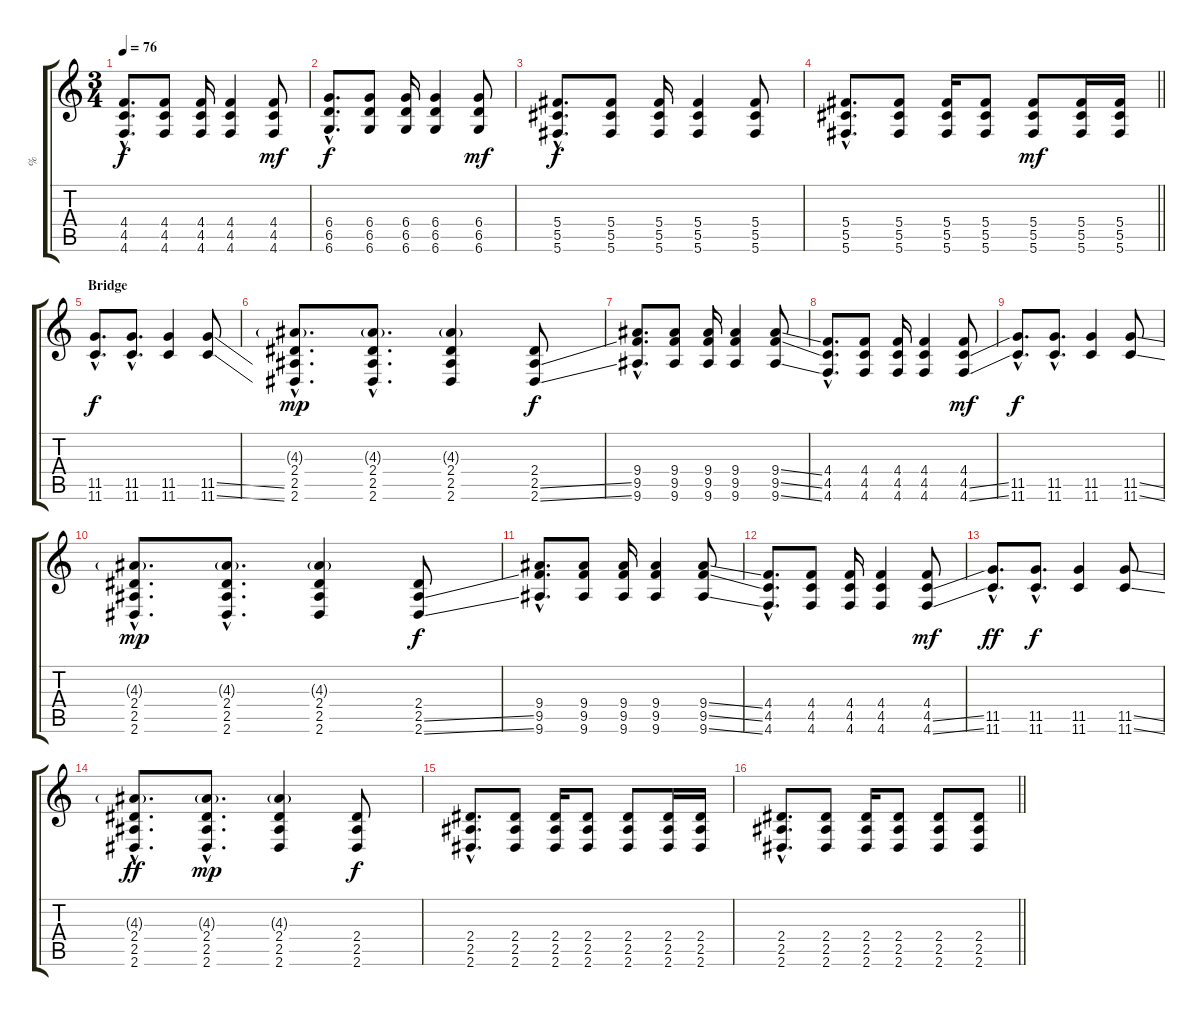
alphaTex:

\track ("%" "%") {instrument electricguitarclean}
\staff {score tabs}
\tuning (Eb4 Bb3 Gb3 Db3 Ab2 Db2) {hide}
\ts (3 4)
\tempo 76
\clef g2
\ks c
(4.4{hac} 4.5{hac} 4.6{hac}).8{d dy f} (4.4 4.5 4.6).8 (4.4 4.5 4.6).16 (4.4 4.5 4.6).4 (4.4 4.5 4.6).8{dy mf} |
(6.4{hac} 6.5{hac} 6.6{hac}).8{d dy f} (6.4 6.5 6.6).8 (6.4 6.5 6.6).16 (6.4 6.5 6.6).4 (6.4 6.5 6.6).8{dy mf} |
(5.4{hac} 5.5{hac} 5.6{hac}).8{d dy f} (5.4 5.5 5.6).8 (5.4 5.5 5.6).16 (5.4 5.5 5.6).4 (5.4 5.5 5.6).8 |
\barLineRight lightlight
(5.4{hac} 5.5{hac} 5.6{hac}).8{d} (5.4 5.5 5.6).8 (5.4 5.5 5.6).16 (5.4 5.5 5.6).8 (5.4 5.5 5.6).8{dy mf} (5.4 5.5 5.6).16 (5.4 5.5 5.6).16 |
\section ("" "Bridge")
(11.5{hac} 11.6{hac}).8{d dy f volume 6 instrument distortionguitar} (11.5{hac} 11.6{hac}).8{d} (11.5 11.6).4 (11.5{ss} 11.6{ss}).8 |
(4.3{g hac} 2.4{hac} 2.5{hac} 2.6{hac}).8{d dy mp} (4.3{g hac} 2.4{hac} 2.5{hac} 2.6{hac}).8{d} (4.3{g} 2.4 2.5 2.6).4 (2.4 2.5{ss} 2.6{ss}).8{dy f} |
(9.4{hac} 9.5{hac} 9.6{hac}).8{d} (9.4 9.5 9.6).8 (9.4 9.5 9.6).16 (9.4 9.5 9.6).4 (9.4{ss} 9.5{ss} 9.6{ss}).8 |
(4.4{hac} 4.5{hac} 4.6{hac}).8{d} (4.4 4.5 4.6).8 (4.4 4.5 4.6).16 (4.4 4.5 4.6).4 (4.4 4.5{ss} 4.6{ss}).8{dy mf} |
(11.5{hac} 11.6{hac}).8{d dy f} (11.5{hac} 11.6{hac}).8{d} (11.5 11.6).4 (11.5{ss} 11.6{ss}).8 |
(4.3{g hac} 2.4{hac} 2.5{hac} 2.6{hac}).8{d dy mp} (4.3{g hac} 2.4{hac} 2.5{hac} 2.6{hac}).8{d} (4.3{g} 2.4 2.5 2.6).4 (2.4 2.5{ss} 2.6{ss}).8{dy f} |
(9.4{hac} 9.5{hac} 9.6{hac}).8{d} (9.4 9.5 9.6).8 (9.4 9.5 9.6).16 (9.4 9.5 9.6).4 (9.4{ss} 9.5{ss} 9.6{ss}).8 |
(4.4{hac} 4.5{hac} 4.6{hac}).8{d} (4.4 4.5 4.6).8 (4.4 4.5 4.6).16 (4.4 4.5 4.6).4 (4.4 4.5{ss} 4.6{ss}).8{dy mf} |
(11.5{hac} 11.6{hac}).8{d dy ff} (11.5{hac} 11.6{hac}).8{d dy f} (11.5 11.6).4 (11.5{ss} 11.6{ss}).8 |
(4.3{g hac} 2.4{hac} 2.5{hac} 2.6{hac}).8{d dy ff} (4.3{g hac} 2.4{hac} 2.5{hac} 2.6{hac}).8{d dy mp} (4.3{g} 2.4 2.5 2.6).4 (2.4 2.5 2.6).8{dy f} |
(2.4{hac} 2.5{hac} 2.6{hac}).8{d} (2.4 2.5 2.6).8 (2.4 2.5 2.6).16 (2.4 2.5 2.6).8 (2.4 2.5 2.6).8 (2.4 2.5 2.6).16 (2.4 2.5 2.6).16 |
\barLineRight lightlight
(2.4{hac} 2.5{hac} 2.6{hac}).8{d} (2.4 2.5 2.6).8 (2.4 2.5 2.6).16 (2.4 2.5 2.6).8 (2.4 2.5 2.6).8 (2.4 2.5 2.6).8
